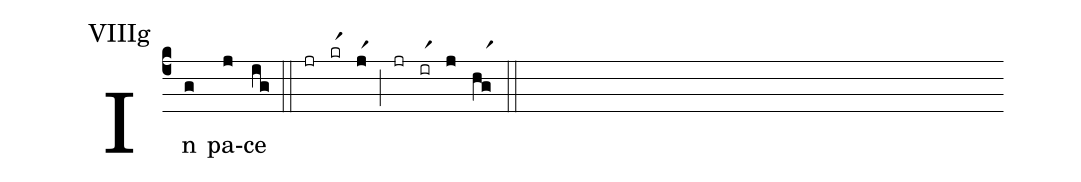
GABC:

annotation: VIIIg;
%%
(c4)In(g) pa(j)ce(ig) (::) (jr)(krr1)(jr1)(;)(jr)(irr1)(j)(hgr1)(::)
